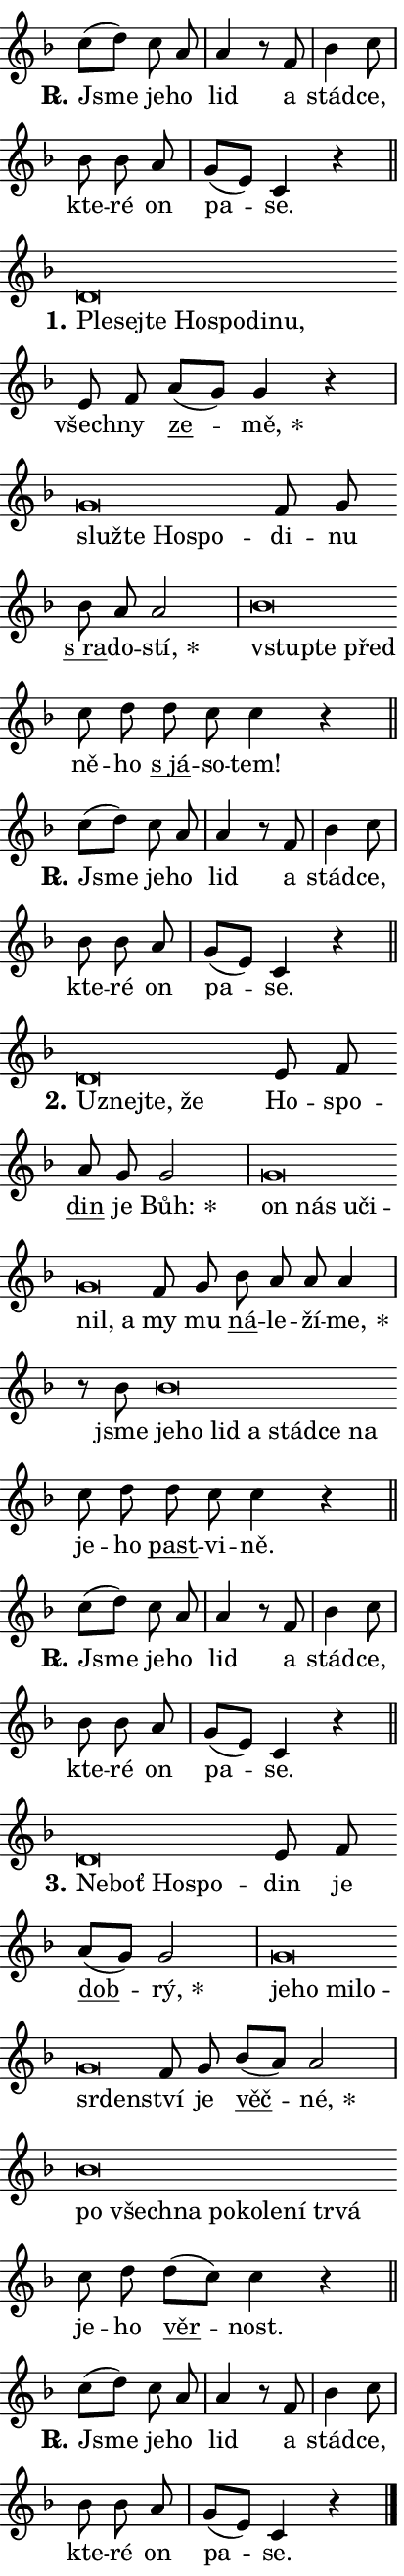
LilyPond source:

\version "2.24.0"
\header { tagline = "" }
\paper {
  indent = 0\cm
  top-margin = 0\cm
  right-margin = 0.13\cm % to fit lyric hyphens
  bottom-margin = 0\cm
  left-margin = 0\cm
  paper-width = 7\cm
  page-breaking = #ly:one-page-breaking
  system-system-spacing.basic-distance = #11
  score-system-spacing.basic-distance = #11
  ragged-last = ##f
}


%% Author: Thomas Morley
%% https://lists.gnu.org/archive/html/lilypond-user/2020-05/msg00002.html
#(define (line-position grob)
"Returns position of @var[grob} in current system:
   @code{'start}, if at first time-step
   @code{'end}, if at last time-step
   @code{'middle} otherwise
"
  (let* ((col (ly:item-get-column grob))
         (ln (ly:grob-object col 'left-neighbor))
         (rn (ly:grob-object col 'right-neighbor))
         (col-to-check-left (if (ly:grob? ln) ln col))
         (col-to-check-right (if (ly:grob? rn) rn col))
         (break-dir-left
           (and
             (ly:grob-property col-to-check-left 'non-musical #f)
             (ly:item-break-dir col-to-check-left)))
         (break-dir-right
           (and
             (ly:grob-property col-to-check-right 'non-musical #f)
             (ly:item-break-dir col-to-check-right))))
        (cond ((eqv? 1 break-dir-left) 'start)
              ((eqv? -1 break-dir-right) 'end)
              (else 'middle))))

#(define (tranparent-at-line-position vctor)
  (lambda (grob)
  "Relying on @code{line-position} select the relevant enry from @var{vctor}.
Used to determine transparency,"
    (case (line-position grob)
      ((end) (not (vector-ref vctor 0)))
      ((middle) (not (vector-ref vctor 1)))
      ((start) (not (vector-ref vctor 2))))))

noteHeadBreakVisibility =
#(define-music-function (break-visibility)(vector?)
"Makes @code{NoteHead}s transparent relying on @var{break-visibility}"
#{
  \override NoteHead.transparent =
    #(tranparent-at-line-position break-visibility)
#})

#(define delete-ledgers-for-transparent-note-heads
  (lambda (grob)
    "Reads whether a @code{NoteHead} is transparent.
If so this @code{NoteHead} is removed from @code{'note-heads} from
@var{grob}, which is supposed to be @code{LedgerLineSpanner}.
As a result ledgers are not printed for this @code{NoteHead}"
    (let* ((nhds-array (ly:grob-object grob 'note-heads))
           (nhds-list
             (if (ly:grob-array? nhds-array)
                 (ly:grob-array->list nhds-array)
                 '()))
           ;; Relies on the transparent-property being done before
           ;; Staff.LedgerLineSpanner.after-line-breaking is executed.
           ;; This is fragile ...
           (to-keep
             (remove
               (lambda (nhd)
                 (ly:grob-property nhd 'transparent #f))
               nhds-list)))
      ;; TODO find a better method to iterate over grob-arrays, similiar
      ;; to filter/remove etc for lists
      ;; For now rebuilt from scratch
      (set! (ly:grob-object grob 'note-heads)  '())
      (for-each
        (lambda (nhd)
          (ly:pointer-group-interface::add-grob grob 'note-heads nhd))
        to-keep))))

squashNotes = {
  \override NoteHead.X-extent = #'(-0.2 . 0.2)
  \override NoteHead.Y-extent = #'(-0.75 . 0)
  \override NoteHead.stencil =
    #(lambda (grob)
       (let ((pos (ly:grob-property grob 'staff-position)))
         (begin
           (if (< pos -7) (display "ERROR: Lower brevis then expected\n") (display "OK: Expected brevis position\n"))
           (if (<= pos -6) ly:text-interface::print ly:note-head::print))))
}
unSquashNotes = {
  \revert NoteHead.X-extent
  \revert NoteHead.Y-extent
  \revert NoteHead.stencil
}

hideNotes = \noteHeadBreakVisibility #begin-of-line-visible
unHideNotes = \noteHeadBreakVisibility #all-visible

% work-around for resetting accidentals
% https://lilypond.org/doc/v2.23/Documentation/notation/displaying-rhythms#unmetered-music
cadenzaMeasure = {
  \cadenzaOff
  \partial 1024 s1024
  \cadenzaOn
}

#(define-markup-command (accent layout props text) (markup?)
  "Underline accented syllable"
  (interpret-markup layout props
    #{\markup \override #'(offset . 4.3) \underline { #text }#}))

responsum = \markup \concat {
  "R" \hspace #-1.05 \path #0.1 #'((moveto 0 0.07) (lineto 0.9 0.8)) \hspace #0.05 "."
}

spaceSize = #0.6828661417322834 % exact space size for TeX Gyre Schola

\layout {
  \context {
    \Staff
    \remove "Time_signature_engraver"
    \override LedgerLineSpanner.after-line-breaking = #delete-ledgers-for-transparent-note-heads
  }
  \context {
    \Lyrics {
      \override LyricSpace.minimum-distance = \spaceSize
      \override LyricText.font-name = #"TeX Gyre Schola"
      \override LyricText.font-size = 1
      \override StanzaNumber.font-name = #"TeX Gyre Schola Bold"
      \override StanzaNumber.font-size = 1
    }
  }
  \context {
    \Score 
    \override NoteHead.text =
      #(lambda (grob) 
        (let ((pos (ly:grob-property grob 'staff-position)))
          #{\markup {
            \combine
              \halign #-0.55 \raise #(if (= pos -6) 0 0.5) \override #'(thickness . 2) \draw-line #'(3.2 . 0)
              \musicglyph "noteheads.sM1"
          }#}))
  }
}

% magnetic-lyrics.ily
%
%   written by
%     Jean Abou Samra <jean@abou-samra.fr>
%     Werner Lemberg <wl@gnu.org>
%
%   adapted by
%     Jiri Hon <jiri.hon@gmail.com>
%
% Version 2022-Apr-15

% https://www.mail-archive.com/lilypond-user@gnu.org/msg149350.html

#(define (Left_hyphen_pointer_engraver context)
   "Collect syllable-hyphen-syllable occurrences in lyrics and store
them in properties.  This engraver only looks to the left.  For
example, if the lyrics input is @code{foo -- bar}, it does the
following.

@itemize @bullet
@item
Set the @code{text} property of the @code{LyricHyphen} grob between
@q{foo} and @q{bar} to @code{foo}.

@item
Set the @code{left-hyphen} property of the @code{LyricText} grob with
text @q{foo} to the @code{LyricHyphen} grob between @q{foo} and
@q{bar}.
@end itemize

Use this auxiliary engraver in combination with the
@code{lyric-@/text::@/apply-@/magnetic-@/offset!} hook."
   (let ((hyphen #f)
         (text #f))
     (make-engraver
      (acknowledgers
       ((lyric-syllable-interface engraver grob source-engraver)
        (set! text grob)))
      (end-acknowledgers
       ((lyric-hyphen-interface engraver grob source-engraver)
        ;(when (not (grob::has-interface grob 'lyric-space-interface))
          (set! hyphen grob)));)
      ((stop-translation-timestep engraver)
       (when (and text hyphen)
         (ly:grob-set-object! text 'left-hyphen hyphen))
       (set! text #f)
       (set! hyphen #f)))))

#(define (lyric-text::apply-magnetic-offset! grob)
   "If the space between two syllables is less than the value in
property @code{LyricText@/.details@/.squash-threshold}, move the right
syllable to the left so that it gets concatenated with the left
syllable.

Use this function as a hook for
@code{LyricText@/.after-@/line-@/breaking} if the
@code{Left_@/hyphen_@/pointer_@/engraver} is active."
   (let ((hyphen (ly:grob-object grob 'left-hyphen #f)))
     (when hyphen
       (let ((left-text (ly:spanner-bound hyphen LEFT)))
         (when (grob::has-interface left-text 'lyric-syllable-interface)
           (let* ((common (ly:grob-common-refpoint grob left-text X))
                  (this-x-ext (ly:grob-extent grob common X))
                  (left-x-ext
                   (begin
                     ;; Trigger magnetism for left-text.
                     (ly:grob-property left-text 'after-line-breaking)
                     (ly:grob-extent left-text common X)))
                  ;; `delta` is the gap width between two syllables.
                  (delta (- (interval-start this-x-ext)
                            (interval-end left-x-ext)))
                  (details (ly:grob-property grob 'details))
                  (threshold (assoc-get 'squash-threshold details 0.2)))
             (when (< delta threshold)
               (let* (;; We have to manipulate the input text so that
                      ;; ligatures crossing syllable boundaries are not
                      ;; disabled.  For languages based on the Latin
                      ;; script this is essentially a beautification.
                      ;; However, for non-Western scripts it can be a
                      ;; necessity.
                      (lt (ly:grob-property left-text 'text))
                      (rt (ly:grob-property grob 'text))
                      (is-space (grob::has-interface hyphen 'lyric-space-interface))
                      (space (if is-space " " ""))
                      (extra-delta (if is-space spaceSize 0))
                      ;; Append new syllable.
                      (ltrt-space (if (and (string? lt) (string? rt))
                                (string-append lt space rt)
                                (make-concat-markup (list lt space rt))))
                      ;; Right-align `ltrt` to the right side.
                      (ltrt-space-markup (grob-interpret-markup
                               grob
                               (make-translate-markup
                                (cons (interval-length this-x-ext) 0)
                                (make-right-align-markup ltrt-space)))))
                 (begin
                   ;; Don't print `left-text`.
                   (ly:grob-set-property! left-text 'stencil #f)
                   ;; Set text and stencil (which holds all collected
                   ;; syllables so far) and shift it to the left.
                   (ly:grob-set-property! grob 'text ltrt-space)
                   (ly:grob-set-property! grob 'stencil ltrt-space-markup)
                   (ly:grob-translate-axis! grob (- (- delta extra-delta)) X))))))))))


#(define (lyric-hyphen::displace-bounds-first grob)
   ;; Make very sure this callback isn't triggered too early.
   (let ((left (ly:spanner-bound grob LEFT))
         (right (ly:spanner-bound grob RIGHT)))
     (ly:grob-property left 'after-line-breaking)
     (ly:grob-property right 'after-line-breaking)
     (ly:lyric-hyphen::print grob)))

squashThreshold = #0.4

\layout {
  \context {
    \Lyrics
    \consists #Left_hyphen_pointer_engraver
    \override LyricText.after-line-breaking =
      #lyric-text::apply-magnetic-offset!
    \override LyricHyphen.stencil = #lyric-hyphen::displace-bounds-first
    \override LyricText.details.squash-threshold = \squashThreshold
    \override LyricHyphen.minimum-distance = 0
    \override LyricHyphen.minimum-length = \squashThreshold
  }
}

squashText = \override LyricText.details.squash-threshold = 9999
unSquashText = \override LyricText.details.squash-threshold = \squashThreshold

leftText = \override LyricText.self-alignment-X = #LEFT
unLeftText = \revert LyricText.self-alignment-X

starOffset = #(lambda (grob) 
                (let ((x_offset (ly:self-alignment-interface::aligned-on-x-parent grob)))
                  (if (= x_offset 0) 0 (+ x_offset 1.2))))

star = #(define-music-function (syllable)(string?)
"Append star separator at the end of a syllable"
#{
  \once \override LyricText.X-offset = #starOffset
  \lyricmode { \markup {
    #syllable
    \override #'((font-name . "TeX Gyre Schola Bold")) \hspace #0.2 \lower #0.65 \larger "*"
  } }
#})

starAccent = #(define-music-function (syllable)(string?)
"Append star separator at the end of a syllable and make accent"
#{
  \once \override LyricText.X-offset = #starOffset
  \lyricmode { \markup {
    \accent #syllable
    \override #'((font-name . "TeX Gyre Schola Bold")) \hspace #0.2 \lower #0.65 \larger "*"
  } }
#})

breath = #(define-music-function (syllable)(string?)
"Append breathing indicator at the end of a syllable"
#{
  \lyricmode { \markup { #syllable "+" } }
#})

optionalBreath = #(define-music-function (syllable)(string?)
"Append optional breathing indicator at the end of a syllable"
#{
  \lyricmode { \markup { #syllable "(+)" } }
#})


\score {
    <<
        \new Voice = "melody" { \cadenzaOn \key f \major \relative { c''8[( d)] c a \cadenzaMeasure \bar "|" a4 r8 f \cadenzaMeasure \bar "|" bes4 c8 \cadenzaMeasure \bar "|" bes bes a \cadenzaMeasure \bar "|" g[( e)] c4 r \cadenzaMeasure \bar "||" \break } }
        \new Lyrics \lyricsto "melody" { \lyricmode { \set stanza = \responsum
Jsme je -- ho lid a stád -- ce, kte -- ré on pa -- se. } }
    >>
    \layout {}
}

\score {
    <<
        \new Voice = "melody" { \cadenzaOn \key f \major \relative { \squashNotes d'\breve*1/16 \hideNotes \breve*1/16 \bar "" \breve*1/16 \bar "" \breve*1/16 \bar "" \breve*1/16 \bar "" \breve*1/16 \breve*1/16 \bar "" \unHideNotes \unSquashNotes e8 f \bar "" a[( g)] g4 r \cadenzaMeasure \bar "|" \squashNotes g\breve*1/16 \hideNotes \breve*1/16 \bar "" \breve*1/16 \breve*1/16 \bar "" \unHideNotes \unSquashNotes f8 g \bar "" bes a a2 \cadenzaMeasure \bar "|" \squashNotes bes\breve*1/16 \hideNotes \breve*1/16 \breve*1/16 \bar "" \unHideNotes \unSquashNotes c8 d \bar "" d c c4 r \cadenzaMeasure \bar "||" \break } }
        \new Lyrics \lyricsto "melody" { \lyricmode { \set stanza = "1."
\leftText Ple -- \squashText sej -- te Ho -- spo -- di -- nu, \unLeftText \unSquashText všech -- ny \markup \accent ze -- \star mě, \leftText služ -- \squashText te Ho -- spo -- \unLeftText \unSquashText di -- nu \markup \accent "s ra" -- do -- \star stí, \leftText vstup -- \squashText te před \unLeftText \unSquashText ně -- ho \markup \accent "s já" -- so -- tem! } }
    >>
    \layout {}
}

\score {
    <<
        \new Voice = "melody" { \cadenzaOn \key f \major \relative { c''8[( d)] c a \cadenzaMeasure \bar "|" a4 r8 f \cadenzaMeasure \bar "|" bes4 c8 \cadenzaMeasure \bar "|" bes bes a \cadenzaMeasure \bar "|" g[( e)] c4 r \cadenzaMeasure \bar "||" \break } }
        \new Lyrics \lyricsto "melody" { \lyricmode { \set stanza = \responsum
Jsme je -- ho lid a stád -- ce, kte -- ré on pa -- se. } }
    >>
    \layout {}
}

\score {
    <<
        \new Voice = "melody" { \cadenzaOn \key f \major \relative { \squashNotes d'\breve*1/16 \hideNotes \breve*1/16 \bar "" \breve*1/16 \breve*1/16 \bar "" \unHideNotes \unSquashNotes e8 f \bar "" a g g2 \cadenzaMeasure \bar "|" \squashNotes g\breve*1/16 \hideNotes \breve*1/16 \bar "" \breve*1/16 \bar "" \breve*1/16 \bar "" \breve*1/16 \breve*1/16 \bar "" \unHideNotes \unSquashNotes f8 g \bar "" bes a a a4 \cadenzaMeasure \bar "|" r8 bes8 \squashNotes bes\breve*1/16 \hideNotes \breve*1/16 \bar "" \breve*1/16 \bar "" \breve*1/16 \bar "" \breve*1/16 \bar "" \breve*1/16 \breve*1/16 \bar "" \unHideNotes \unSquashNotes c8 d \bar "" d c c4 r \cadenzaMeasure \bar "||" \break } }
        \new Lyrics \lyricsto "melody" { \lyricmode { \set stanza = "2."
\leftText U -- \squashText znej -- te, že \unLeftText \unSquashText Ho -- spo -- \markup \accent din je \star Bůh: \leftText on \squashText nás u -- či -- nil, a \unLeftText \unSquashText my mu \markup \accent ná -- le -- ží -- \star me, jsme \leftText je -- \squashText ho lid a stád -- ce na \unLeftText \unSquashText je -- ho \markup \accent past -- vi -- ně. } }
    >>
    \layout {}
}

\score {
    <<
        \new Voice = "melody" { \cadenzaOn \key f \major \relative { c''8[( d)] c a \cadenzaMeasure \bar "|" a4 r8 f \cadenzaMeasure \bar "|" bes4 c8 \cadenzaMeasure \bar "|" bes bes a \cadenzaMeasure \bar "|" g[( e)] c4 r \cadenzaMeasure \bar "||" \break } }
        \new Lyrics \lyricsto "melody" { \lyricmode { \set stanza = \responsum
Jsme je -- ho lid a stád -- ce, kte -- ré on pa -- se. } }
    >>
    \layout {}
}

\score {
    <<
        \new Voice = "melody" { \cadenzaOn \key f \major \relative { \squashNotes d'\breve*1/16 \hideNotes \breve*1/16 \bar "" \breve*1/16 \breve*1/16 \bar "" \unHideNotes \unSquashNotes e8 f \bar "" a[( g)] g2 \cadenzaMeasure \bar "|" \squashNotes g\breve*1/16 \hideNotes \breve*1/16 \bar "" \breve*1/16 \bar "" \breve*1/16 \bar "" \breve*1/16 \breve*1/16 \bar "" \unHideNotes \unSquashNotes f8 g \bar "" bes[( a)] a2 \cadenzaMeasure \bar "|" \squashNotes bes\breve*1/16 \hideNotes \breve*1/16 \bar "" \breve*1/16 \bar "" \breve*1/16 \bar "" \breve*1/16 \bar "" \breve*1/16 \bar "" \breve*1/16 \bar "" \breve*1/16 \breve*1/16 \bar "" \unHideNotes \unSquashNotes c8 d \bar "" d[( c)] c4 r \cadenzaMeasure \bar "||" \break } }
        \new Lyrics \lyricsto "melody" { \lyricmode { \set stanza = "3."
\leftText Ne -- \squashText boť Ho -- spo -- \unLeftText \unSquashText din je \markup \accent dob -- \star rý, \leftText je -- \squashText ho mi -- lo -- sr -- den -- \unLeftText \unSquashText ství je \markup \accent věč -- \star né, \leftText po \squashText všech -- na po -- ko -- le -- ní tr -- vá \unLeftText \unSquashText je -- ho \markup \accent věr -- nost. } }
    >>
    \layout {}
}

\score {
    <<
        \new Voice = "melody" { \cadenzaOn \key f \major \relative { c''8[( d)] c a \cadenzaMeasure \bar "|" a4 r8 f \cadenzaMeasure \bar "|" bes4 c8 \cadenzaMeasure \bar "|" bes bes a \cadenzaMeasure \bar "|" g[( e)] c4 r \cadenzaMeasure \bar "||" \break } \bar "|." }
        \new Lyrics \lyricsto "melody" { \lyricmode { \set stanza = \responsum
Jsme je -- ho lid a stád -- ce, kte -- ré on pa -- se. } }
    >>
    \layout {}
}
